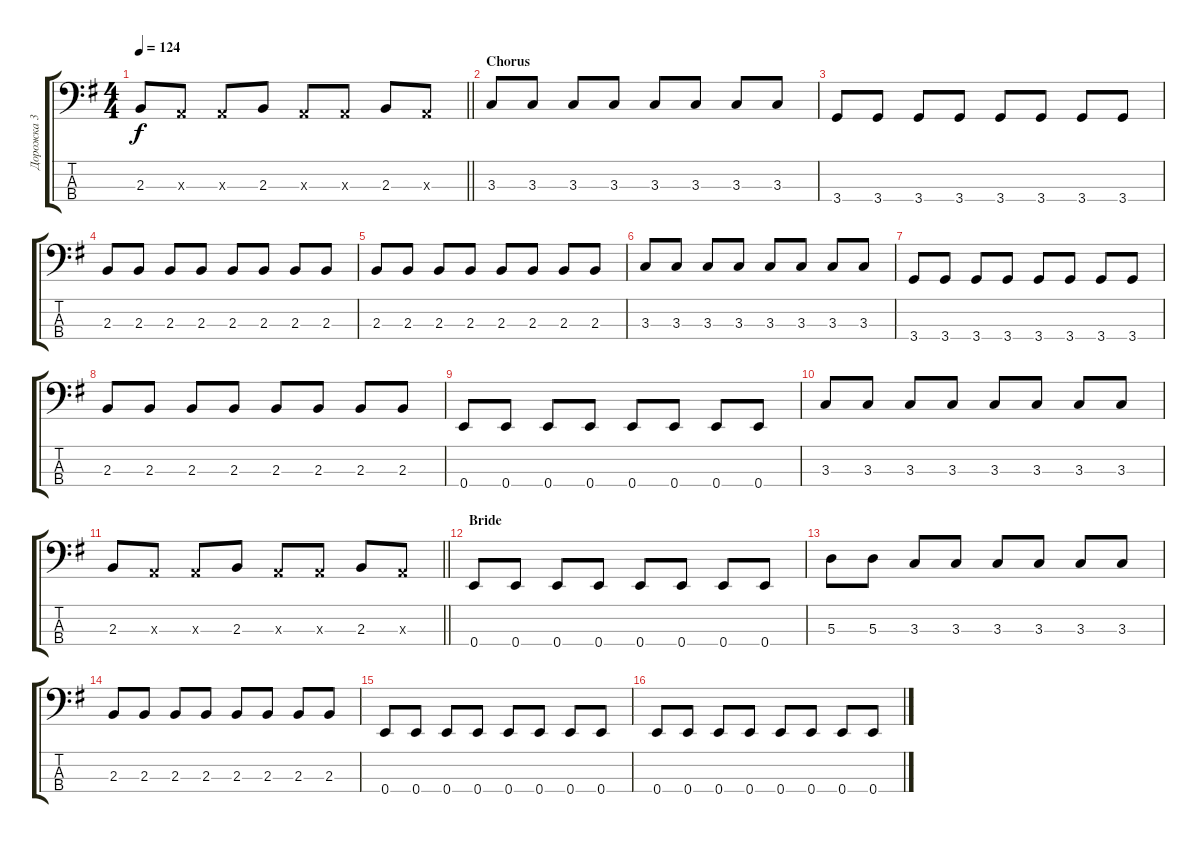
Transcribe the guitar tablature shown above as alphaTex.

\track ("Дорожка 3" "Дорожка 3") {instrument electricbassfinger}
\staff {score tabs}
\tuning (G2 D2 A1 E1) {hide}
\ts (4 4)
\tempo 124
\clef f4
\barLineRight lightlight
\ks g
2.3.8{dy f} 0.3{x}.8 0.3{x}.8 2.3.8 0.3{x}.8 0.3{x}.8 2.3.8 0.3{x}.8 |
\section ("" "Chorus")
3.3.8 3.3.8 3.3.8 3.3.8 3.3.8 3.3.8 3.3.8 3.3.8 |
3.4.8 3.4.8 3.4.8 3.4.8 3.4.8 3.4.8 3.4.8 3.4.8 |
2.3.8 2.3.8 2.3.8 2.3.8 2.3.8 2.3.8 2.3.8 2.3.8 |
2.3.8 2.3.8 2.3.8 2.3.8 2.3.8 2.3.8 2.3.8 2.3.8 |
3.3.8 3.3.8 3.3.8 3.3.8 3.3.8 3.3.8 3.3.8 3.3.8 |
3.4.8 3.4.8 3.4.8 3.4.8 3.4.8 3.4.8 3.4.8 3.4.8 |
2.3.8 2.3.8 2.3.8 2.3.8 2.3.8 2.3.8 2.3.8 2.3.8 |
0.4.8 0.4.8 0.4.8 0.4.8 0.4.8 0.4.8 0.4.8 0.4.8 |
3.3.8 3.3.8 3.3.8 3.3.8 3.3.8 3.3.8 3.3.8 3.3.8 |
\barLineRight lightlight
2.3.8 0.3{x}.8 0.3{x}.8 2.3.8 0.3{x}.8 0.3{x}.8 2.3.8 0.3{x}.8 |
\section ("" "Bride")
0.4.8 0.4.8 0.4.8 0.4.8 0.4.8 0.4.8 0.4.8 0.4.8 |
5.3.8 5.3.8 3.3.8 3.3.8 3.3.8 3.3.8 3.3.8 3.3.8 |
2.3.8 2.3.8 2.3.8 2.3.8 2.3.8 2.3.8 2.3.8 2.3.8 |
0.4.8 0.4.8 0.4.8 0.4.8 0.4.8 0.4.8 0.4.8 0.4.8 |
0.4.8 0.4.8 0.4.8 0.4.8 0.4.8 0.4.8 0.4.8 0.4.8
